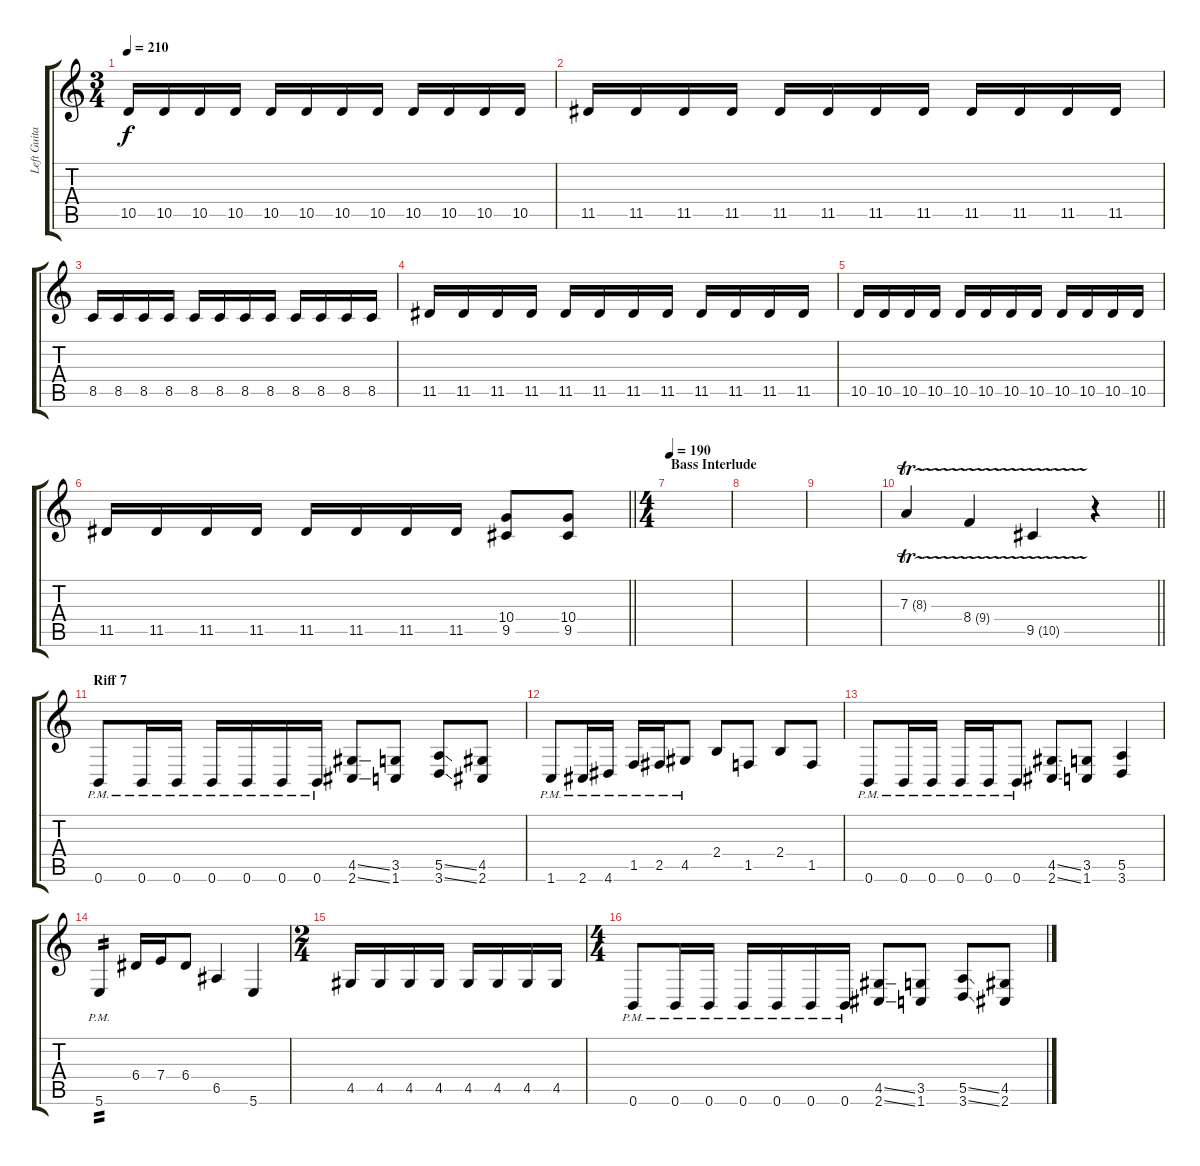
\track ("Left Guitar" "Left Guita") {instrument distortionguitar}
\staff {score tabs}
\tuning (B3 Gb3 D3 A2 E2 B1) {hide}
\ts (3 4)
\tempo 210
\clef g2
\ks c
10.5.16{dy f} 10.5.16 10.5.16 10.5.16 10.5.16 10.5.16 10.5.16 10.5.16 10.5.16 10.5.16 10.5.16 10.5.16 |
11.5.16 11.5.16 11.5.16 11.5.16 11.5.16 11.5.16 11.5.16 11.5.16 11.5.16 11.5.16 11.5.16 11.5.16 |
8.5.16 8.5.16 8.5.16 8.5.16 8.5.16 8.5.16 8.5.16 8.5.16 8.5.16 8.5.16 8.5.16 8.5.16 |
11.5.16 11.5.16 11.5.16 11.5.16 11.5.16 11.5.16 11.5.16 11.5.16 11.5.16 11.5.16 11.5.16 11.5.16 |
10.5.16 10.5.16 10.5.16 10.5.16 10.5.16 10.5.16 10.5.16 10.5.16 10.5.16 10.5.16 10.5.16 10.5.16 |
\barLineRight lightlight
11.5.16 11.5.16 11.5.16 11.5.16 11.5.16 11.5.16 11.5.16 11.5.16 (10.4 9.5).8 (10.4 9.5).8 |
\ts (4 4)
\section ("" "Bass Interlude")
\tempo 190
|
|
|
\barLineRight lightlight
7.3{tr (8 16)}.4 8.4{tr (9 16)}.4 9.5{tr (10 16)}.4 r.4 |
\section ("" "Riff 7")
0.6{pm}.8 0.6{pm}.16 0.6{pm}.16 0.6{pm}.16 0.6{pm}.16 0.6{pm}.16 0.6{pm}.16 (4.5{ss} 2.6{ss}).8 (3.5 1.6).8 (5.5{ss} 3.6{ss}).8 (4.5 2.6).8 |
1.6{pm}.8 2.6{pm}.16 4.6{pm}.16 1.5{pm}.16 2.5{pm}.16 4.5{pm}.8 2.4.8 1.5.8 2.4.8 1.5.8 |
0.6{pm}.8 0.6{pm}.16 0.6{pm}.16 0.6{pm}.16 0.6{pm}.16 0.6{pm}.8 (4.5{ss} 2.6{ss}).8 (3.5 1.6).8 (5.5 3.6).4 |
5.6{pm}.4{tp 2} 6.4.16 7.4.16 6.4.8 6.5.4 5.6.4 |
\ts (2 4)
4.5.16 4.5.16 4.5.16 4.5.16 4.5.16 4.5.16 4.5.16 4.5.16 |
\ts (4 4)
0.6{pm}.8 0.6{pm}.16 0.6{pm}.16 0.6{pm}.16 0.6{pm}.16 0.6{pm}.16 0.6{pm}.16 (4.5{ss} 2.6{ss}).8 (3.5 1.6).8 (5.5{ss} 3.6{ss}).8 (4.5 2.6).8
